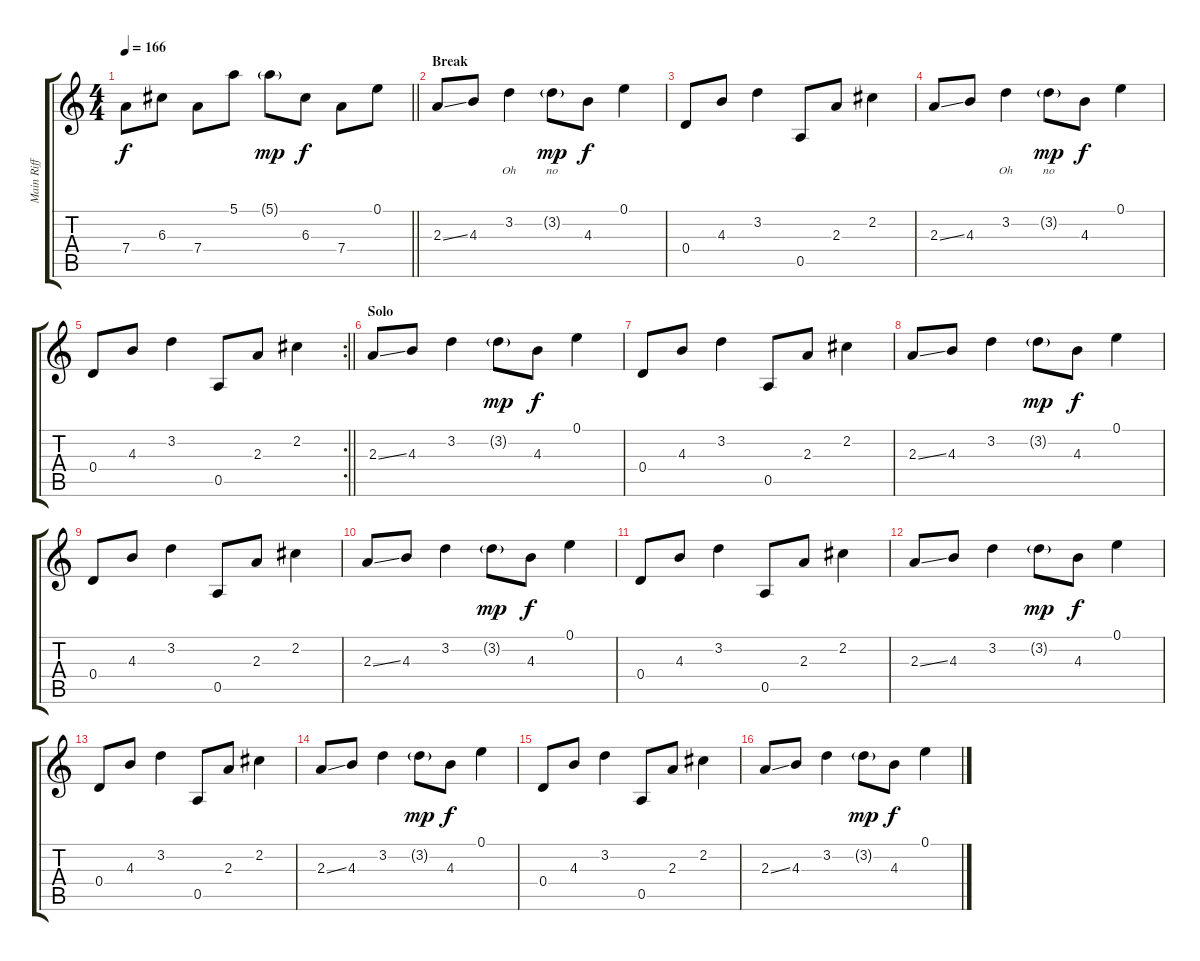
\track ("Main Riff Electric" "Main Riff ") {instrument electricguitarclean bank 255}
\staff {score tabs}
\tuning (E4 B3 G3 D3 A2 E2) {hide}
\ts (4 4)
\tempo 166
\clef g2
\barLineRight lightlight
\ks c
7.4.8{lyrics (0 "") lyrics (1 "") lyrics (2 "") lyrics (3 "") lyrics (4 "") dy f} 6.3.8{lyrics (0 "") lyrics (1 "") lyrics (2 "") lyrics (3 "") lyrics (4 "")} 7.4.8{lyrics (0 "") lyrics (1 "") lyrics (2 "") lyrics (3 "") lyrics (4 "")} 5.1.8{lyrics (0 "") lyrics (1 "") lyrics (2 "") lyrics (3 "") lyrics (4 "")} 5.1{g}.8{lyrics (0 "") lyrics (1 "") lyrics (2 "") lyrics (3 "") lyrics (4 "") dy mp} 6.3.8{lyrics (0 "") lyrics (1 "") lyrics (2 "") lyrics (3 "") lyrics (4 "") dy f} 7.4.8{lyrics (0 "") lyrics (1 "") lyrics (2 "") lyrics (3 "") lyrics (4 "")} 0.1.8{lyrics (0 "") lyrics (1 "") lyrics (2 "") lyrics (3 "") lyrics (4 "")} |
\section ("" "Break")
2.3{ss}.8{lyrics (0 "") lyrics (1 "") lyrics (2 "") lyrics (3 "") lyrics (4 "")} 4.3.8{lyrics (0 "") lyrics (1 "") lyrics (2 "") lyrics (3 "") lyrics (4 "")} 3.2.4{lyrics (0 "Oh") lyrics (1 "") lyrics (2 "") lyrics (3 "") lyrics (4 "")} 3.2{g}.8{lyrics (0 "no") lyrics (1 "") lyrics (2 "") lyrics (3 "") lyrics (4 "") dy mp} 4.3.8{lyrics (0 "") lyrics (1 "") lyrics (2 "") lyrics (3 "") lyrics (4 "") dy f} 0.1.4{lyrics (0 "") lyrics (1 "") lyrics (2 "") lyrics (3 "") lyrics (4 "")} |
0.4.8{lyrics (0 "") lyrics (1 "") lyrics (2 "") lyrics (3 "") lyrics (4 "")} 4.3.8{lyrics (0 "") lyrics (1 "") lyrics (2 "") lyrics (3 "") lyrics (4 "")} 3.2.4{lyrics (0 "") lyrics (1 "") lyrics (2 "") lyrics (3 "") lyrics (4 "")} 0.5.8{lyrics (0 "") lyrics (1 "") lyrics (2 "") lyrics (3 "") lyrics (4 "")} 2.3.8{lyrics (0 "") lyrics (1 "") lyrics (2 "") lyrics (3 "") lyrics (4 "")} 2.2.4{lyrics (0 "") lyrics (1 "") lyrics (2 "") lyrics (3 "") lyrics (4 "")} |
2.3{ss}.8{lyrics (0 "") lyrics (1 "") lyrics (2 "") lyrics (3 "") lyrics (4 "")} 4.3.8{lyrics (0 "") lyrics (1 "") lyrics (2 "") lyrics (3 "") lyrics (4 "")} 3.2.4{lyrics (0 "Oh") lyrics (1 "") lyrics (2 "") lyrics (3 "") lyrics (4 "")} 3.2{g}.8{lyrics (0 "no") lyrics (1 "") lyrics (2 "") lyrics (3 "") lyrics (4 "") dy mp} 4.3.8{dy f} 0.1.4 |
\rc 2
\barLineRight lightlight
0.4.8 4.3.8 3.2.4 0.5.8 2.3.8 2.2.4 |
\section ("" "Solo")
2.3{ss}.8 4.3.8 3.2.4 3.2{g}.8{dy mp} 4.3.8{dy f} 0.1.4 |
0.4.8 4.3.8 3.2.4 0.5.8 2.3.8 2.2.4 |
2.3{ss}.8 4.3.8 3.2.4 3.2{g}.8{dy mp} 4.3.8{dy f} 0.1.4 |
0.4.8 4.3.8 3.2.4 0.5.8 2.3.8 2.2.4 |
2.3{ss}.8 4.3.8 3.2.4 3.2{g}.8{dy mp} 4.3.8{dy f} 0.1.4 |
0.4.8 4.3.8 3.2.4 0.5.8 2.3.8 2.2.4 |
2.3{ss}.8 4.3.8 3.2.4 3.2{g}.8{dy mp} 4.3.8{dy f} 0.1.4 |
0.4.8 4.3.8 3.2.4 0.5.8 2.3.8 2.2.4 |
2.3{ss}.8 4.3.8 3.2.4 3.2{g}.8{dy mp} 4.3.8{dy f} 0.1.4 |
0.4.8 4.3.8 3.2.4 0.5.8 2.3.8 2.2.4 |
2.3{ss}.8 4.3.8 3.2.4 3.2{g}.8{dy mp} 4.3.8{dy f} 0.1.4
